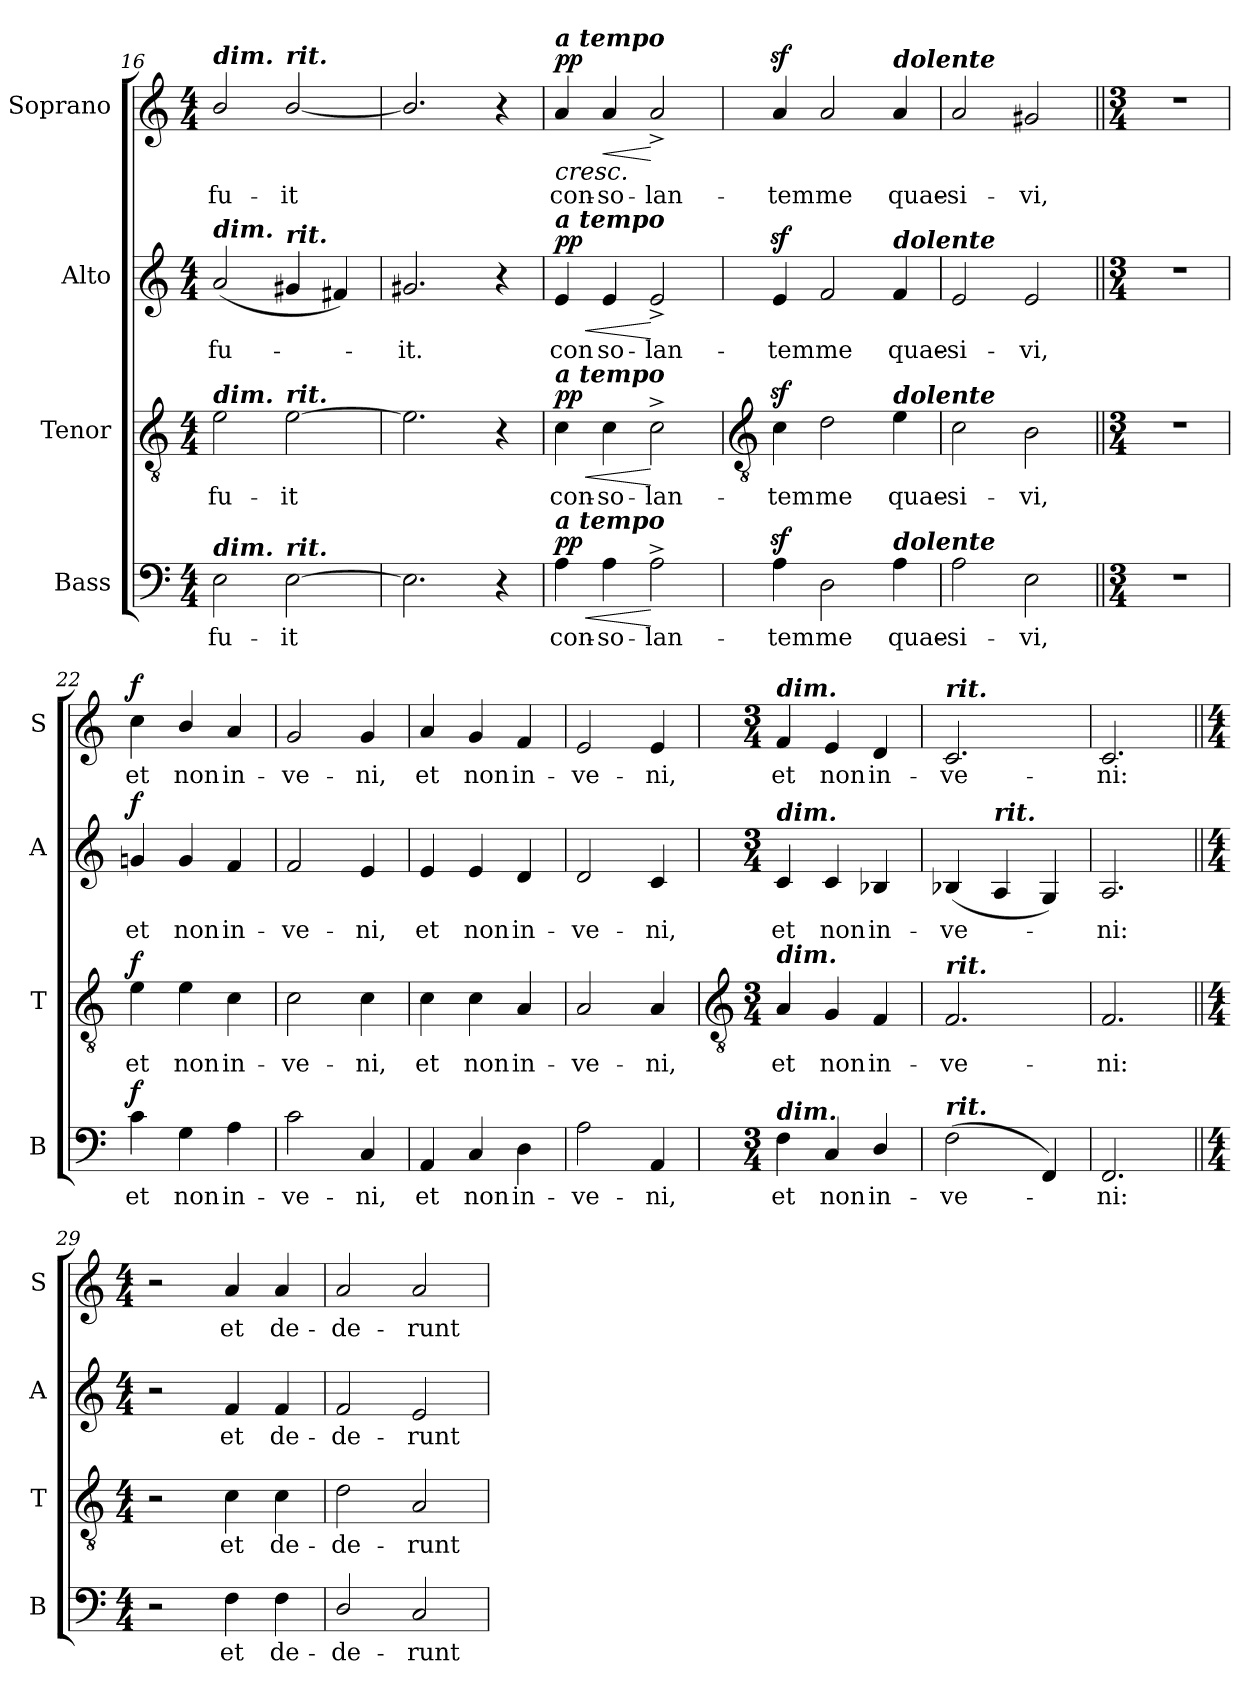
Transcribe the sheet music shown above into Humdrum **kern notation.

**kern	**text	**dynam	**kern	**text	**dynam	**kern	**text	**dynam	**kern	**text	**dynam
*part4	*part4	*part4	*part3	*part3	*part3	*part2	*part2	*part2	*part1	*part1	*part1
*staff4	*staff4	*staff4	*staff3	*staff3	*staff3	*staff2	*staff2	*staff2	*staff1	*staff1	*staff1
*I"Bass	*	*	*I"Tenor	*	*	*I"Alto	*	*	*I"Soprano	*	*
*I'B	*	*	*I'T	*	*	*I'A	*	*	*I'S	*	*
*clefF4	*	*	*clefGv2	*	*	*clefG2	*	*	*clefG2	*	*
*k[]	*	*	*k[]	*	*	*k[]	*	*	*k[]	*	*
*C:	*	*	*C:	*	*	*C:	*	*	*C:	*	*
*M4/4	*	*	*M4/4	*	*	*M4/4	*	*	*M4/4	*	*
=16	=16	=16	=16	=16	=16	=16	=16	=16	=16	=16	=16
!	!	!	!	!	!	!	!	!	!LO:TX:a:Bi:t=dim.	!	!
!	!	!	!	!	!	!LO:TX:a:Bi:t=dim.	!	!	!	!	!
!	!	!	!LO:TX:a:Bi:t=dim.	!	!	!	!	!	!	!	!
!LO:TX:a:Bi:t=dim.	!	!	!	!	!	!	!	!	!	!	!
!	!LO:LY:b	!	!	!LO:LY:b	!	!	!LO:LY:b	!	!	!LO:LY:b	!
2E	fu-	.	2e	fu-	.	(<2a	fu-	.	2b/	fu-	.
!	!	!	!	!	!	!	!	!	!LO:TX:a:Bi:t=rit.	!	!
!	!	!	!	!	!	!LO:TX:a:Bi:t=rit.	!	!	!	!	!
!	!	!	!LO:TX:a:Bi:t=rit.	!	!	!	!	!	!	!	!
!LO:TX:a:Bi:t=rit.	!	!	!	!	!	!	!	!	!	!	!
!	!LO:LY:b	!	!	!LO:LY:b	!	!	!	!	!	!LO:LY:b	!
[2E	-it	.	[2e	-it	.	4g#X	.	.	[2b/	-it	.
.	.	.	.	.	.	4f#X)	.	.	.	.	.
=17	=17	=17	=17	=17	=17	=17	=17	=17	=17	=17	=17
!	!	!	!	!	!	!	!LO:LY:b	!	!	!	!
2.E]	.	.	2.e]	.	.	2.g#X	it.	.	2.b/]	.	.
4r	.	.	4r	.	.	4r	.	.	4r	.	.
=18	=18	=18	=18	=18	=18	=18	=18	=18	=18	=18	=18
!	!	!	!	!	!	!	!	!	!LO:TX:a:Bi:t=a tempo	!	!
!	!	!	!	!	!	!LO:TX:a:Bi:t=a tempo	!	!	!	!	!
!	!	!	!LO:TX:a:Bi:t=a tempo	!	!	!	!	!	!	!	!
!LO:TX:a:Bi:t=a tempo	!	!	!	!	!	!	!	!	!	!	!
!	!LO:LY:b	!LO:HP:b	!	!LO:LY:b	!LO:HP:b	!	!LO:LY:b	!LO:HP:b	!	!LO:LY:b	!LO:HP:b
!	!	!LO:DY:n=1:b	!	!	!LO:DY:n=1:b	!	!	!LO:DY:n=1:b	!	!	!LO:DY:n=1:b
4A	con-	< pp	4c	con-	< pp	4e	con	< pp	4a	con-	< pp
!	!LO:LY:b	!	!	!LO:LY:b	!	!	!LO:LY:b	!	!	!LO:LY:b	!LO:HP:b
4A	-so-	.	4c	-so-	.	4e	so-	.	4a	-so-	<
!	!LO:LY:b	!	!	!LO:LY:b	!	!	!LO:LY:b	!	!	!LO:LY:b	!
2A^	-lan-	[	2c^	-lan-	[	2e^	-lan-	[	2a^	-lan-	[ [
!!LO:LB:g=z
=19	=19	=19	=19	=19	=19	=19	=19	=19	=19	=19	=19
*	*	*	*clefGv2	*	*	*	*	*	*	*	*
!	!LO:LY:b	!	!	!LO:LY:b	!	!	!LO:LY:b	!	!	!LO:LY:b	!
4Az<	-tem	.	4cz<	-tem	.	4ez<	-tem	.	4az<	-tem	.
!	!LO:LY:b	!	!	!LO:LY:b	!	!	!LO:LY:b	!	!	!LO:LY:b	!
2D	me	.	2d	me	.	2f	me	.	2a	me	.
!	!	!	!	!	!	!	!	!	!LO:TX:a:Bi:t=dolente	!	!
!	!	!	!	!	!	!LO:TX:a:Bi:t=dolente	!	!	!	!	!
!	!	!	!LO:TX:a:Bi:t=dolente	!	!	!	!	!	!	!	!
!LO:TX:a:Bi:t=dolente	!	!	!	!	!	!	!	!	!	!	!
!	!LO:LY:b	!	!	!LO:LY:b	!	!	!LO:LY:b	!	!	!LO:LY:b	!
4A	quae-	.	4e	quae-	.	4f	quae-	.	4a	quae-	.
=20	=20	=20	=20	=20	=20	=20	=20	=20	=20	=20	=20
!	!LO:LY:b	!	!	!LO:LY:b	!	!	!LO:LY:b	!	!	!LO:LY:b	!
2A	-si-	.	2c	-si-	.	2e	-si-	.	2a	-si-	.
!	!LO:LY:b	!	!	!LO:LY:b	!	!	!LO:LY:b	!	!	!LO:LY:b	!
2E	-vi,	.	2B	-vi,	.	2e	-vi,	.	2g#X	-vi,	.
=21||	=21||	=21||	=21||	=21||	=21||	=21||	=21||	=21||	=21||	=21||	=21||
*M3/4	*	*	*M3/4	*	*	*M3/4	*	*	*M3/4	*	*
!LO:N:vis=1	!	!	!LO:N:vis=1	!	!	!LO:N:vis=1	!	!	!LO:N:vis=1	!	!
2.r	.	.	2.r	.	.	2.r	.	.	2.r	.	.
=22	=22	=22	=22	=22	=22	=22	=22	=22	=22	=22	=22
!	!LO:LY:b	!LO:DY:b	!	!LO:LY:b	!LO:DY:b	!	!LO:LY:b	!LO:DY:b	!	!LO:LY:b	!LO:DY:b
4c	et	f	4e	et	f	4gn	et	f	4cc	et	f
!	!LO:LY:b	!	!	!LO:LY:b	!	!	!LO:LY:b	!	!	!LO:LY:b	!
4G	non	.	4e	non	.	4g	non	.	4b/	non	.
!	!LO:LY:b	!	!	!LO:LY:b	!	!	!LO:LY:b	!	!	!LO:LY:b	!
4A	in-	.	4c	in-	.	4f	in-	.	4a	in-	.
=23	=23	=23	=23	=23	=23	=23	=23	=23	=23	=23	=23
!	!LO:LY:b	!	!	!LO:LY:b	!	!	!LO:LY:b	!	!	!LO:LY:b	!
2c	-ve-	.	2c	-ve-	.	2f	-ve-	.	2g	-ve-	.
!	!LO:LY:b	!	!	!LO:LY:b	!	!	!LO:LY:b	!	!	!LO:LY:b	!
4C	-ni,	.	4c	-ni,	.	4e	-ni,	.	4g	-ni,	.
=24	=24	=24	=24	=24	=24	=24	=24	=24	=24	=24	=24
!	!LO:LY:b	!	!	!LO:LY:b	!	!	!LO:LY:b	!	!	!LO:LY:b	!
4AA	et	.	4c	et	.	4e	et	.	4a	et	.
!	!LO:LY:b	!	!	!LO:LY:b	!	!	!LO:LY:b	!	!	!LO:LY:b	!
4C	non	.	4c	non	.	4e	non	.	4g	non	.
!	!LO:LY:b	!	!	!LO:LY:b	!	!	!LO:LY:b	!	!	!LO:LY:b	!
4D	in-	.	4A	in-	.	4d	in-	.	4f	in-	.
=25	=25	=25	=25	=25	=25	=25	=25	=25	=25	=25	=25
!	!LO:LY:b	!	!	!LO:LY:b	!	!	!LO:LY:b	!	!	!LO:LY:b	!
2A	-ve-	.	2A	-ve-	.	2d	-ve-	.	2e	-ve-	.
!	!LO:LY:b	!	!	!LO:LY:b	!	!	!LO:LY:b	!	!	!LO:LY:b	!
4AA	-ni,	.	4A	-ni,	.	4c	-ni,	.	4e	-ni,	.
!!LO:LB:g=z
=26	=26	=26	=26	=26	=26	=26	=26	=26	=26	=26	=26
*	*	*	*clefGv2	*	*	*	*	*	*	*	*
*M3/4	*	*	*M3/4	*	*	*M3/4	*	*	*M3/4	*	*
!	!	!	!	!	!	!	!	!	!LO:TX:a:Bi:t=dim.	!	!
!	!	!	!	!	!	!LO:TX:a:Bi:t=dim.	!	!	!	!	!
!	!	!	!LO:TX:a:Bi:t=dim.	!	!	!	!	!	!	!	!
!LO:TX:a:Bi:t=dim.	!	!	!	!	!	!	!	!	!	!	!
!	!LO:LY:b	!	!	!LO:LY:b	!	!	!LO:LY:b	!	!	!LO:LY:b	!
4F	et	.	4A	et	.	4c	et	.	4f	et	.
!	!LO:LY:b	!	!	!LO:LY:b	!	!	!LO:LY:b	!	!	!LO:LY:b	!
4C	non	.	4G	non	.	4c	non	.	4e	non	.
!	!LO:LY:b	!	!	!LO:LY:b	!	!	!LO:LY:b	!	!	!LO:LY:b	!
4D/	in-	.	4F	in-	.	4B-X	in-	.	4d	in-	.
=27	=27	=27	=27	=27	=27	=27	=27	=27	=27	=27	=27
!	!	!	!	!	!	!	!	!	!LO:TX:a:Bi:t=rit.	!	!
!	!	!	!LO:TX:a:Bi:t=rit.	!	!	!	!	!	!	!	!
!LO:TX:a:Bi:t=rit.	!	!	!	!	!	!	!	!	!	!	!
!	!LO:LY:b	!	!	!LO:LY:b	!	!	!LO:LY:b	!	!	!LO:LY:b	!
(<2F	-ve-	.	2.F	-ve-	.	(<4B-X	-ve-	.	2.c	-ve-	.
!	!	!	!	!	!	!LO:TX:a:Bi:t=rit.	!	!	!	!	!
.	.	.	.	.	.	4A	.	.	.	.	.
4FF)	.	.	.	.	.	4G)	.	.	.	.	.
=28	=28	=28	=28	=28	=28	=28	=28	=28	=28	=28	=28
!	!LO:LY:b	!	!	!LO:LY:b	!	!	!LO:LY:b	!	!	!LO:LY:b	!
2.FF	ni:	.	2.F	-ni:	.	2.A	ni:	.	2.c	-ni:	.
=29||	=29||	=29||	=29||	=29||	=29||	=29||	=29||	=29||	=29||	=29||	=29||
*M4/4	*	*	*M4/4	*	*	*M4/4	*	*	*M4/4	*	*
2r	.	.	2r	.	.	2r	.	.	2r	.	.
!	!LO:LY:b	!	!	!LO:LY:b	!	!	!LO:LY:b	!	!	!LO:LY:b	!
4F	et	.	4c	et	.	4f	et	.	4a	et	.
!	!LO:LY:b	!	!	!LO:LY:b	!	!	!LO:LY:b	!	!	!LO:LY:b	!
4F	de-	.	4c	de-	.	4f	de-	.	4a	de-	.
=30	=30	=30	=30	=30	=30	=30	=30	=30	=30	=30	=30
!	!LO:LY:b	!	!	!LO:LY:b	!	!	!LO:LY:b	!	!	!LO:LY:b	!
2D/	-de-	.	2d	-de-	.	2f	-de-	.	2a	-de-	.
!	!LO:LY:b	!	!	!LO:LY:b	!	!	!LO:LY:b	!	!	!LO:LY:b	!
2C	-runt	.	2A	-runt	.	2e	-runt	.	2a	-runt	.
=	=	=	=	=	=	=	=	=	=	=	=
*-	*-	*-	*-	*-	*-	*-	*-	*-	*-	*-	*-
